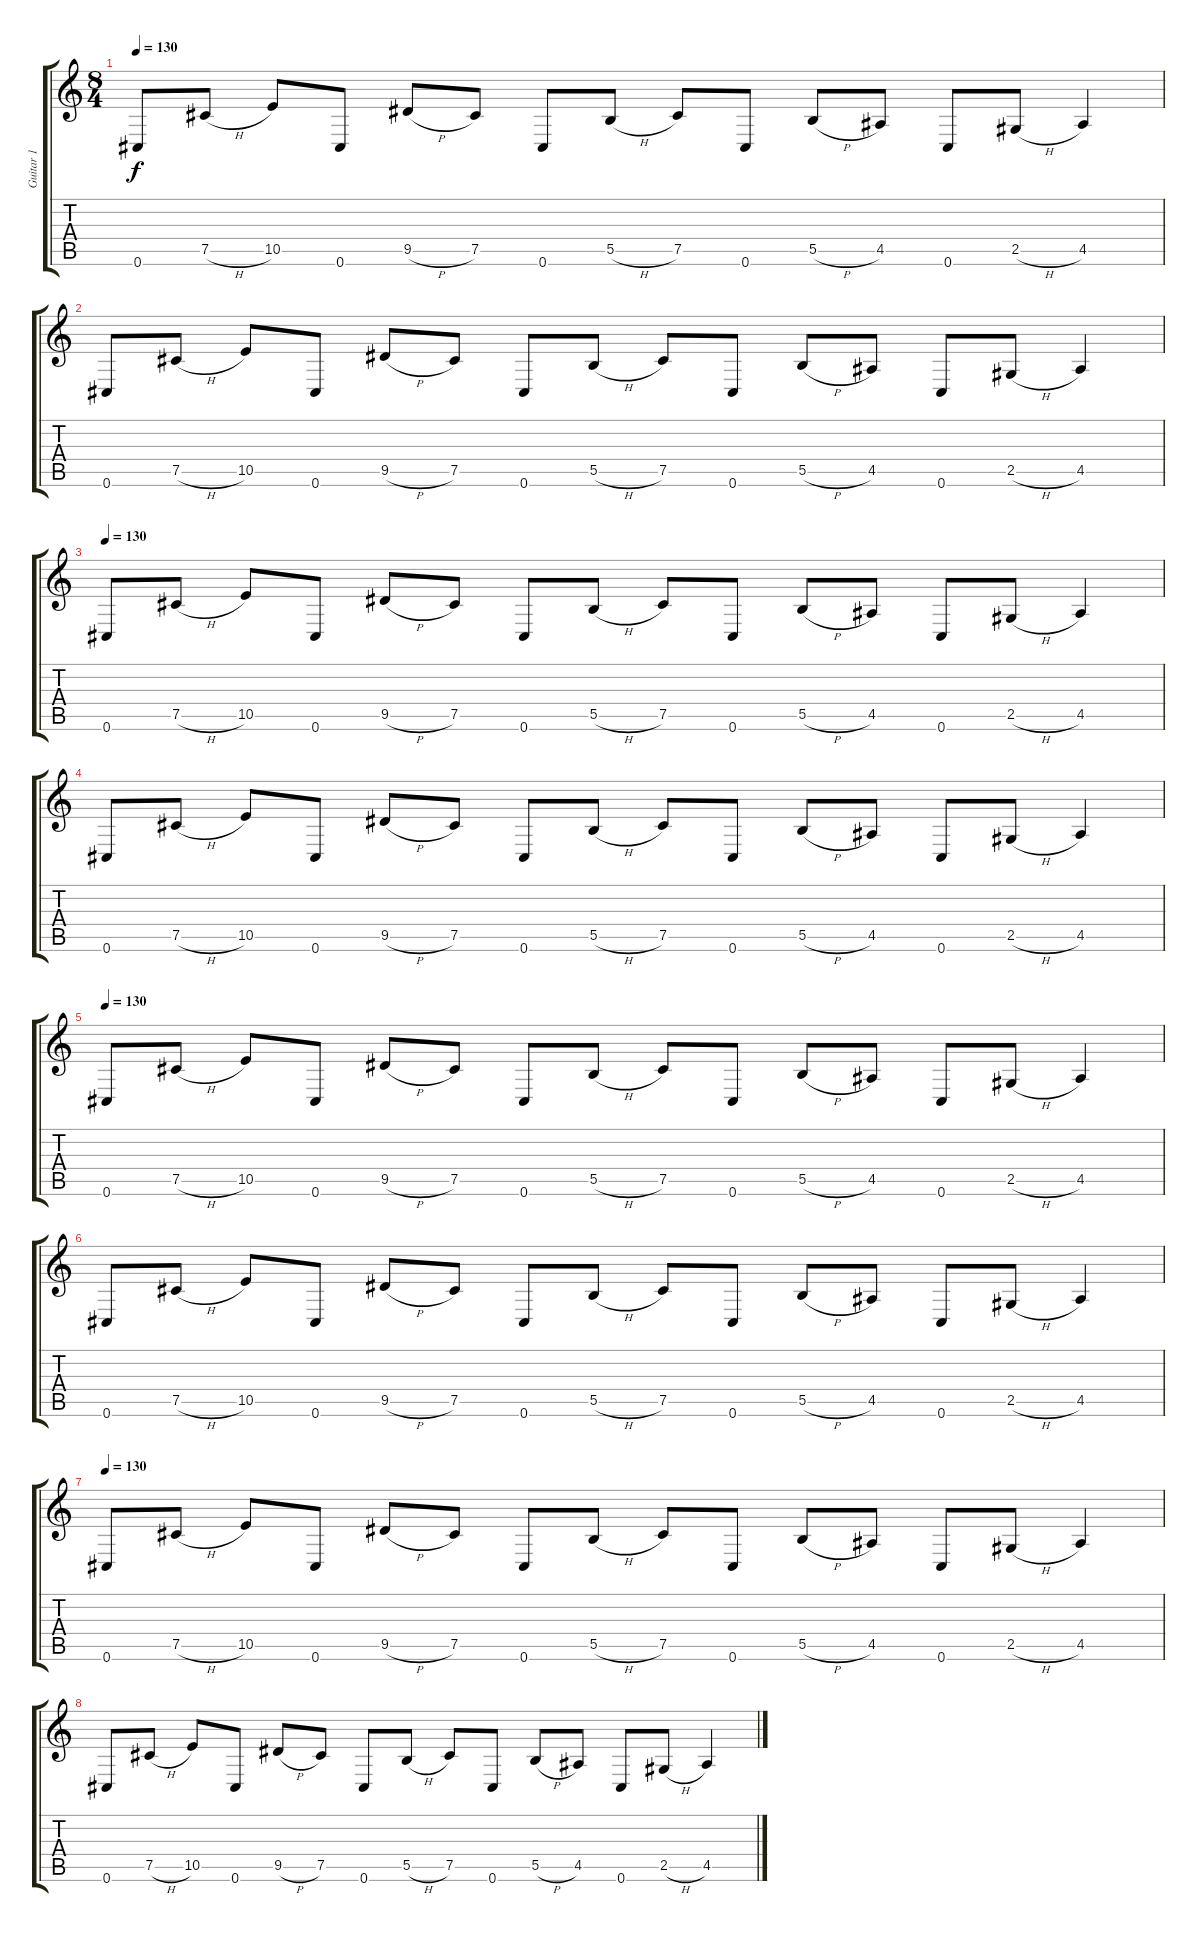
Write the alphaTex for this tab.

\track ("Guitar 1" "Guitar 1") {instrument distortionguitar}
\staff {score tabs}
\tuning (Db4 Ab3 E3 B2 Gb2 Db2) {hide}
\ts (8 4)
\tempo 130
\clef g2
\ks c
0.6.8{dy f instrument distortionguitar} 7.5{h}.8 10.5.8 0.6.8 9.5{h}.8 7.5.8 0.6.8 5.5{h}.8 7.5.8 0.6.8 5.5{h}.8 4.5.8 0.6.8 2.5{h}.8 4.5.4 |
0.6.8 7.5{h}.8 10.5.8 0.6.8 9.5{h}.8 7.5.8 0.6.8 5.5{h}.8 7.5.8 0.6.8 5.5{h}.8 4.5.8 0.6.8 2.5{h}.8 4.5.4 |
\tempo 130
0.6.8 7.5{h}.8 10.5.8 0.6.8 9.5{h}.8 7.5.8 0.6.8 5.5{h}.8 7.5.8 0.6.8 5.5{h}.8 4.5.8 0.6.8 2.5{h}.8 4.5.4 |
0.6.8 7.5{h}.8 10.5.8 0.6.8 9.5{h}.8 7.5.8 0.6.8 5.5{h}.8 7.5.8 0.6.8 5.5{h}.8 4.5.8 0.6.8 2.5{h}.8 4.5.4 |
\tempo 130
0.6.8 7.5{h}.8 10.5.8 0.6.8 9.5{h}.8 7.5.8 0.6.8 5.5{h}.8 7.5.8 0.6.8 5.5{h}.8 4.5.8 0.6.8 2.5{h}.8 4.5.4 |
0.6.8 7.5{h}.8 10.5.8 0.6.8 9.5{h}.8 7.5.8 0.6.8 5.5{h}.8 7.5.8 0.6.8 5.5{h}.8 4.5.8 0.6.8 2.5{h}.8 4.5.4 |
\tempo 130
0.6.8 7.5{h}.8 10.5.8 0.6.8 9.5{h}.8 7.5.8 0.6.8 5.5{h}.8 7.5.8 0.6.8 5.5{h}.8 4.5.8 0.6.8 2.5{h}.8 4.5.4 |
0.6.8 7.5{h}.8 10.5.8 0.6.8 9.5{h}.8 7.5.8 0.6.8 5.5{h}.8 7.5.8 0.6.8 5.5{h}.8 4.5.8 0.6.8 2.5{h}.8 4.5.4
